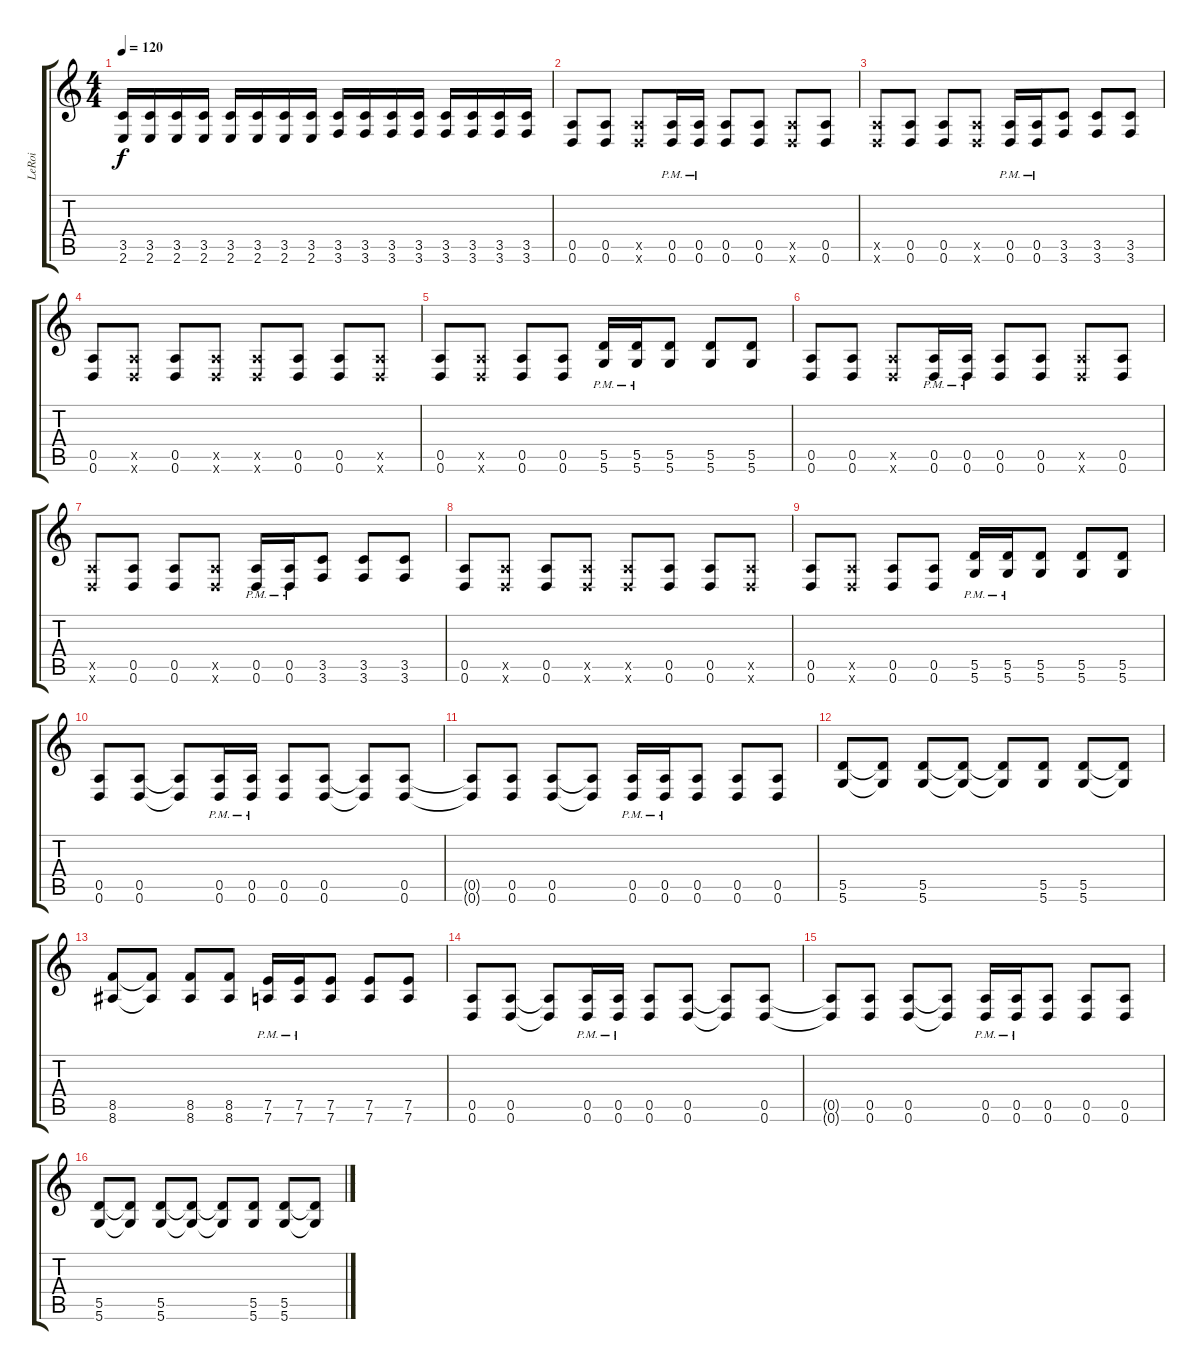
\track ("LeRoi" "LeRoi") {instrument distortionguitar}
\staff {score tabs}
\tuning (E4 B3 G3 D3 A2 D2) {hide}
\ts (4 4)
\tempo 120
\clef g2
\ks c
(3.5 2.6).16{dy f} (3.5 2.6).16 (3.5 2.6).16 (3.5 2.6).16 (3.5 2.6).16 (3.5 2.6).16 (3.5 2.6).16 (3.5 2.6).16 (3.5 3.6).16 (3.5 3.6).16 (3.5 3.6).16 (3.5 3.6).16 (3.5 3.6).16 (3.5 3.6).16 (3.5 3.6).16 (3.5 3.6).16 |
(0.5 0.6).8 (0.5 0.6).8 (0.5{x} 0.6{x}).8 (0.5{pm} 0.6{pm}).16 (0.5{pm} 0.6{pm}).16 (0.5 0.6).8 (0.5 0.6).8 (0.5{x} 0.6{x}).8 (0.5 0.6).8 |
(0.5{x} 0.6{x}).8 (0.5 0.6).8 (0.5 0.6).8 (0.5{x} 0.6{x}).8 (0.5{pm} 0.6{pm}).16 (0.5{pm} 0.6{pm}).16 (3.5 3.6).8 (3.5 3.6).8 (3.5 3.6).8 |
(0.5 0.6).8 (0.5{x} 0.6{x}).8 (0.5 0.6).8 (0.5{x} 0.6{x}).8 (0.5{x} 0.6{x}).8 (0.5 0.6).8 (0.5 0.6).8 (0.5{x} 0.6{x}).8 |
(0.5 0.6).8 (0.5{x} 0.6{x}).8 (0.5 0.6).8 (0.5 0.6).8 (5.5{pm} 5.6{pm}).16 (5.5{pm} 5.6{pm}).16 (5.5 5.6).8 (5.5 5.6).8 (5.5 5.6).8 |
(0.5 0.6).8 (0.5 0.6).8 (0.5{x} 0.6{x}).8 (0.5{pm} 0.6{pm}).16 (0.5{pm} 0.6{pm}).16 (0.5 0.6).8 (0.5 0.6).8 (0.5{x} 0.6{x}).8 (0.5 0.6).8 |
(0.5{x} 0.6{x}).8 (0.5 0.6).8 (0.5 0.6).8 (0.5{x} 0.6{x}).8 (0.5{pm} 0.6{pm}).16 (0.5{pm} 0.6{pm}).16 (3.5 3.6).8 (3.5 3.6).8 (3.5 3.6).8 |
(0.5 0.6).8 (0.5{x} 0.6{x}).8 (0.5 0.6).8 (0.5{x} 0.6{x}).8 (0.5{x} 0.6{x}).8 (0.5 0.6).8 (0.5 0.6).8 (0.5{x} 0.6{x}).8 |
(0.5 0.6).8 (0.5{x} 0.6{x}).8 (0.5 0.6).8 (0.5 0.6).8 (5.5{pm} 5.6{pm}).16 (5.5{pm} 5.6{pm}).16 (5.5 5.6).8 (5.5 5.6).8 (5.5 5.6).8 |
(0.5 0.6).8 (0.5 0.6).8 (0.5{t} 0.6{t}).8 (0.5{pm} 0.6{pm}).16 (0.5{pm} 0.6{pm}).16 (0.5 0.6).8 (0.5 0.6).8 (0.5{t} 0.6{t}).8 (0.5 0.6).8 |
(0.5{t} 0.6{t}).8 (0.5 0.6).8 (0.5 0.6).8 (0.5{t} 0.6{t}).8 (0.5{pm} 0.6{pm}).16 (0.5{pm} 0.6{pm}).16 (0.5 0.6).8 (0.5 0.6).8 (0.5 0.6).8 |
(5.5 5.6).8 (5.5{t} 5.6{t}).8 (5.5 5.6).8 (5.5{t} 5.6{t}).8 (5.5{t} 5.6{t}).8 (5.5 5.6).8 (5.5 5.6).8 (5.5{t} 5.6{t}).8 |
(8.5 8.6).8 (8.5{t} 8.6{t}).8 (8.5 8.6).8 (8.5 8.6).8 (7.5{pm} 7.6{pm}).16 (7.5{pm} 7.6{pm}).16 (7.5 7.6).8 (7.5 7.6).8 (7.5 7.6).8 |
(0.5 0.6).8 (0.5 0.6).8 (0.5{t} 0.6{t}).8 (0.5{pm} 0.6{pm}).16 (0.5{pm} 0.6{pm}).16 (0.5 0.6).8 (0.5 0.6).8 (0.5{t} 0.6{t}).8 (0.5 0.6).8 |
(0.5{t} 0.6{t}).8 (0.5 0.6).8 (0.5 0.6).8 (0.5{t} 0.6{t}).8 (0.5{pm} 0.6{pm}).16 (0.5{pm} 0.6{pm}).16 (0.5 0.6).8 (0.5 0.6).8 (0.5 0.6).8 |
(5.5 5.6).8 (5.5{t} 5.6{t}).8 (5.5 5.6).8 (5.5{t} 5.6{t}).8 (5.5{t} 5.6{t}).8 (5.5 5.6).8 (5.5 5.6).8 (5.5{t} 5.6{t}).8
